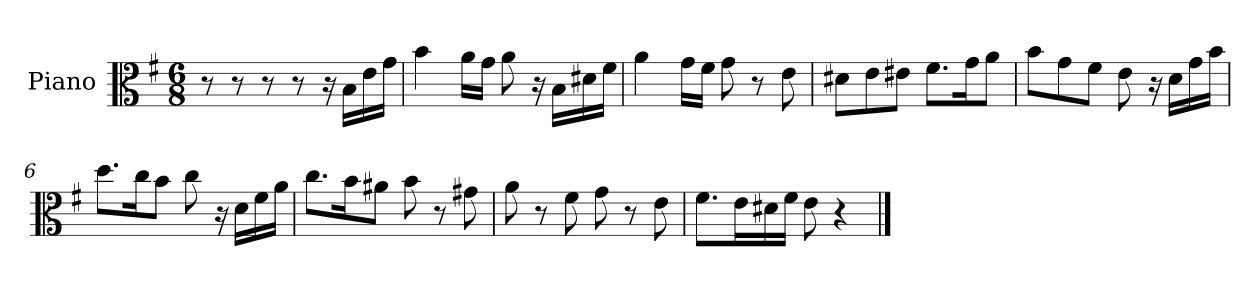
**kern
*part1
*staff1
*I"Piano
*I'Pno
*clefC3
*k[f#]
*e:
*M6/8
=1
8r
8r
8r
8r
16r
16B\LL
16e\
16g\JJ
=2
4b\
16a\LL
16g\JJ
8a\
16r
16B\LL
16d#X\
16f#\JJ
=3
4a\
16g\LL
16f#\JJ
8g\
8r
8e\
=4
8d#X\L
8e\
8e#X\J
8.f#\L
16g\K
8a\J
=5
8b\L
8g\
8f#\J
8e\
16r
16d\LL
16g\
16b\JJ
=6
8.dd\L
16cc\K
8b\J
8cc\
16r
16d\LL
16f#\
16a\JJ
=7
8.cc\L
16b\K
8a#X\J
8b\
8r
8g#X\
=8
8a\
8r
8f#\
8g\
8r
8e\
=9
8.f#\L
16e\L
16d#X\
16f#\JJ
8e\
4r
==
*-
